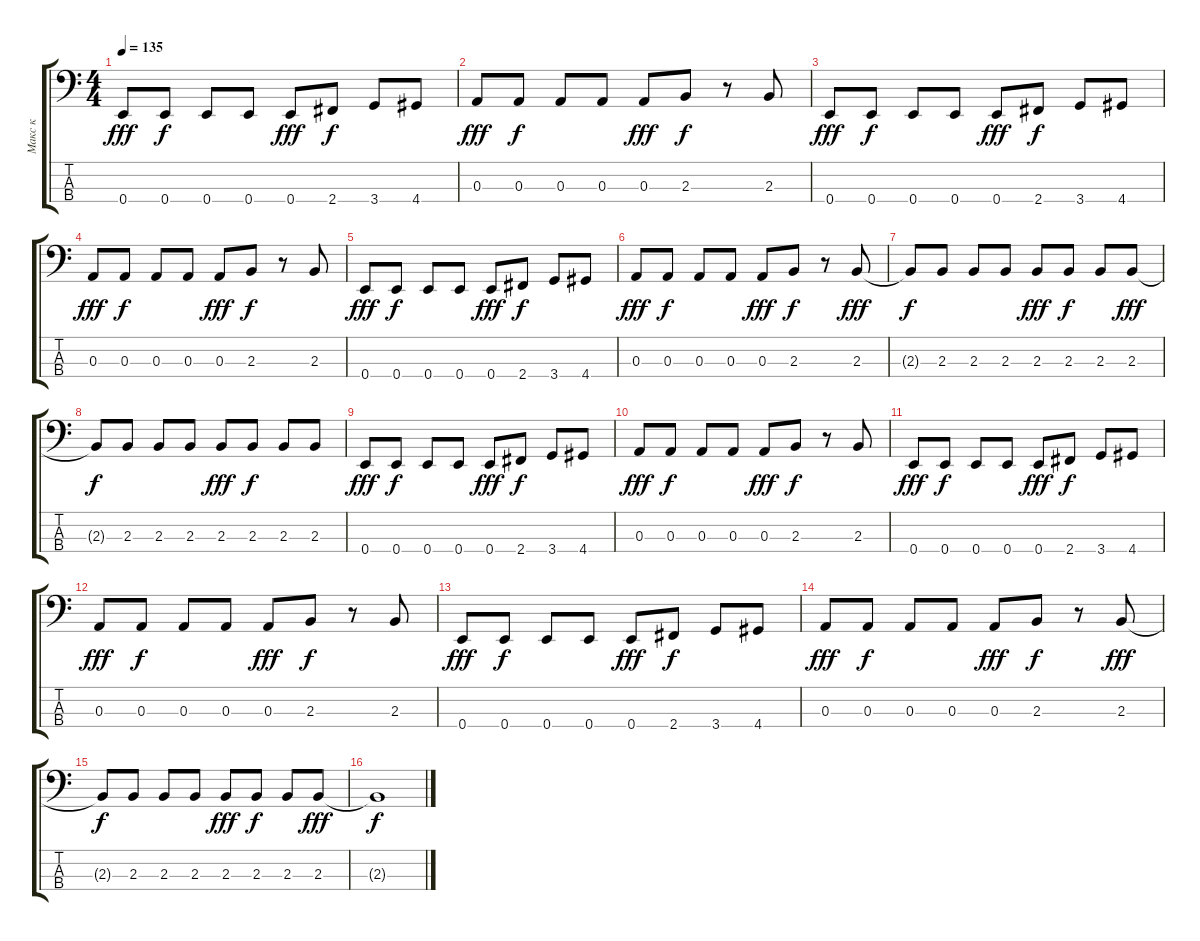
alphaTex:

\track ("Макс к" "Макс к") {instrument electricbassfinger}
\staff {score tabs}
\tuning (G2 D2 A1 E1) {hide}
\ts (4 4)
\tempo 135
\clef f4
\ks c
0.4.8{dy fff} 0.4.8{dy f} 0.4.8 0.4.8 0.4.8{dy fff} 2.4.8{dy f} 3.4.8 4.4.8 |
0.3.8{dy fff} 0.3.8{dy f} 0.3.8 0.3.8 0.3.8{dy fff} 2.3.8{dy f} r.8 2.3.8 |
0.4.8{dy fff} 0.4.8{dy f} 0.4.8 0.4.8 0.4.8{dy fff} 2.4.8{dy f} 3.4.8 4.4.8 |
0.3.8{dy fff} 0.3.8{dy f} 0.3.8 0.3.8 0.3.8{dy fff} 2.3.8{dy f} r.8 2.3.8 |
0.4.8{dy fff} 0.4.8{dy f} 0.4.8 0.4.8 0.4.8{dy fff} 2.4.8{dy f} 3.4.8 4.4.8 |
0.3.8{dy fff} 0.3.8{dy f} 0.3.8 0.3.8 0.3.8{dy fff} 2.3.8{dy f} r.8 2.3.8{dy fff} |
2.3{t}.8{dy f} 2.3.8 2.3.8 2.3.8 2.3.8{dy fff} 2.3.8{dy f} 2.3.8 2.3.8{dy fff} |
2.3{t}.8{dy f} 2.3.8 2.3.8 2.3.8 2.3.8{dy fff} 2.3.8{dy f} 2.3.8 2.3.8 |
0.4.8{dy fff} 0.4.8{dy f} 0.4.8 0.4.8 0.4.8{dy fff} 2.4.8{dy f} 3.4.8 4.4.8 |
0.3.8{dy fff} 0.3.8{dy f} 0.3.8 0.3.8 0.3.8{dy fff} 2.3.8{dy f} r.8 2.3.8 |
0.4.8{dy fff} 0.4.8{dy f} 0.4.8 0.4.8 0.4.8{dy fff} 2.4.8{dy f} 3.4.8 4.4.8 |
0.3.8{dy fff} 0.3.8{dy f} 0.3.8 0.3.8 0.3.8{dy fff} 2.3.8{dy f} r.8 2.3.8 |
0.4.8{dy fff} 0.4.8{dy f} 0.4.8 0.4.8 0.4.8{dy fff} 2.4.8{dy f} 3.4.8 4.4.8 |
0.3.8{dy fff} 0.3.8{dy f} 0.3.8 0.3.8 0.3.8{dy fff} 2.3.8{dy f} r.8 2.3.8{dy fff} |
2.3{t}.8{dy f} 2.3.8 2.3.8 2.3.8 2.3.8{dy fff} 2.3.8{dy f} 2.3.8 2.3.8{dy fff} |
2.3{t}.1{dy f}
